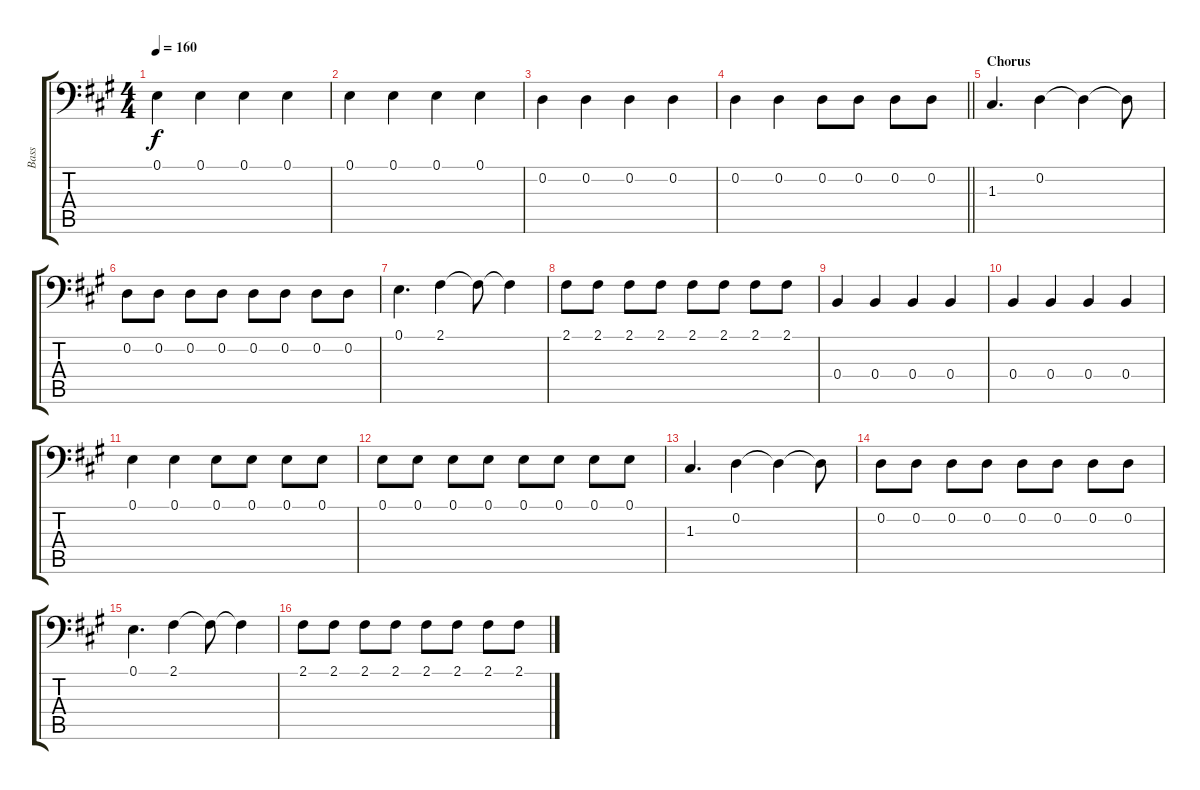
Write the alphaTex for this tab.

\track ("Bass" "Bass") {instrument electricbasspick}
\staff {score tabs}
\tuning (E2 D2 C2 B1 A1 G1) {hide}
\ts (4 4)
\tempo 160
\clef f4
\ks a
0.1.4{dy f} 0.1.4 0.1.4 0.1.4 |
0.1.4 0.1.4 0.1.4 0.1.4 |
0.2.4 0.2.4 0.2.4 0.2.4 |
\barLineRight lightlight
0.2.4 0.2.4 0.2.8 0.2.8 0.2.8 0.2.8 |
\section ("" "Chorus")
1.3.4{d} 0.2.4 0.2{t}.4 0.2{t}.8 |
0.2.8 0.2.8 0.2.8 0.2.8 0.2.8 0.2.8 0.2.8 0.2.8 |
0.1.4{d} 2.1.4 2.1{t}.8 2.1{t}.4 |
2.1.8 2.1.8 2.1.8 2.1.8 2.1.8 2.1.8 2.1.8 2.1.8 |
0.4.4 0.4.4 0.4.4 0.4.4 |
0.4.4 0.4.4 0.4.4 0.4.4 |
0.1.4 0.1.4 0.1.8 0.1.8 0.1.8 0.1.8 |
0.1.8 0.1.8 0.1.8 0.1.8 0.1.8 0.1.8 0.1.8 0.1.8 |
1.3.4{d} 0.2.4 0.2{t}.4 0.2{t}.8 |
0.2.8 0.2.8 0.2.8 0.2.8 0.2.8 0.2.8 0.2.8 0.2.8 |
0.1.4{d} 2.1.4 2.1{t}.8 2.1{t}.4 |
2.1.8 2.1.8 2.1.8 2.1.8 2.1.8 2.1.8 2.1.8 2.1.8
